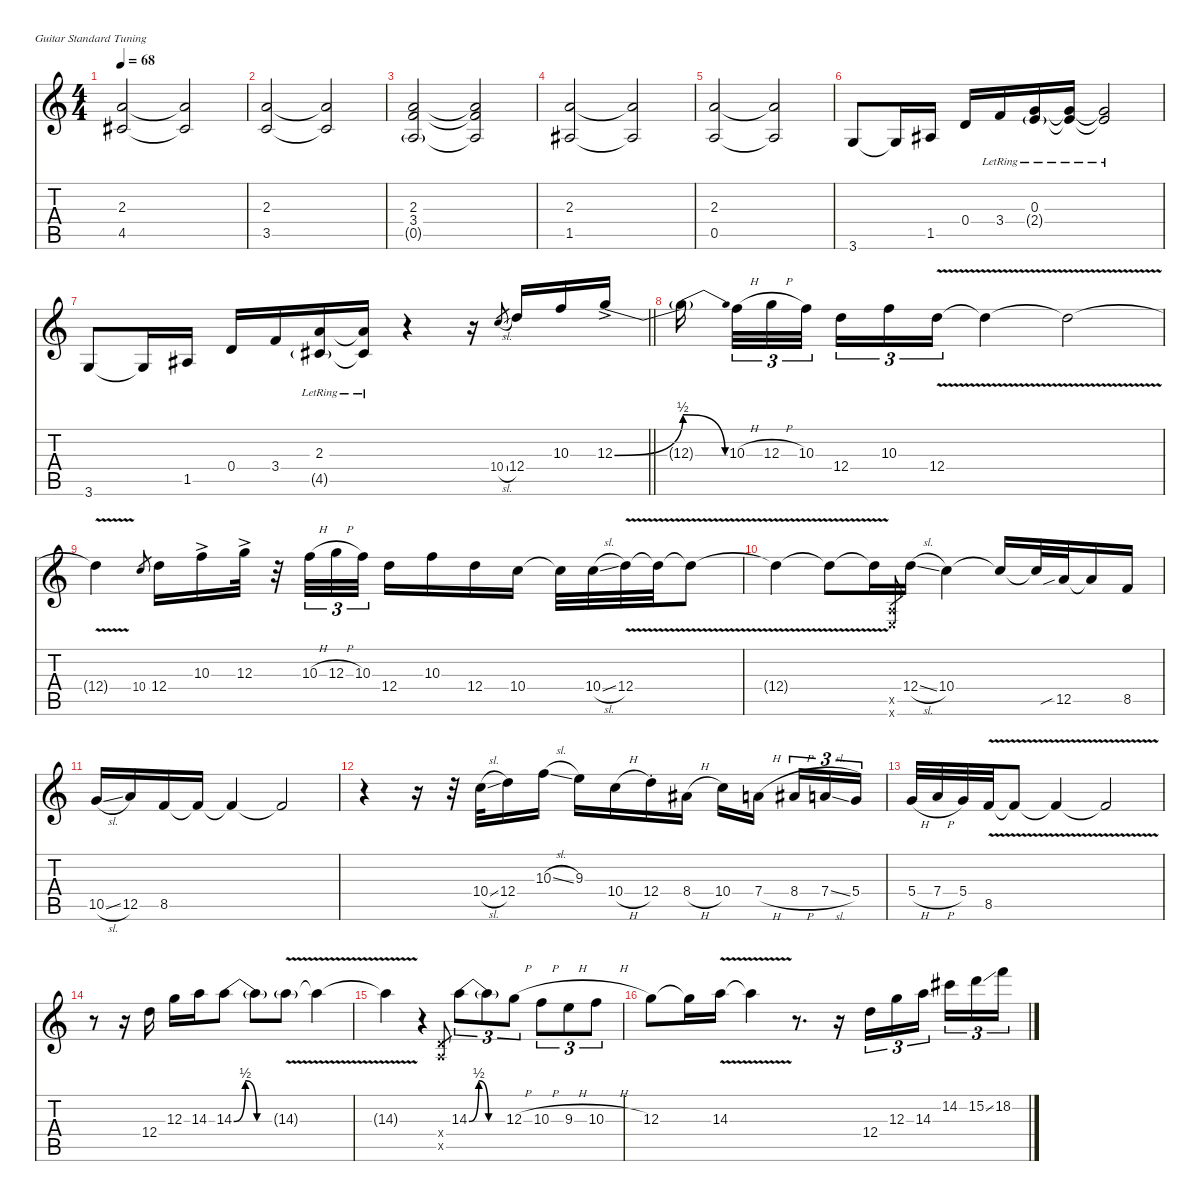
\defaultSystemsLayout 4
\hideDynamics
\bracketExtendMode nobrackets
\singleTrackTrackNamePolicy hidden
\multiTrackTrackNamePolicy hidden
\firstSystemTrackNameMode fullname
\firstSystemTrackNameOrientation horizontal
\otherSystemsTrackNameOrientation horizontal
\track ("Mikael Akerfeldt (Clean Jazz)" "jz.guit.") {instrument electricguitarjazz}
\staff {score tabs}
\tuning (E4 B3 G3 D3 A2 E2)
\ts (4 4)
\tempo 68
\clef g2
\ks c
(2.3 4.5{acc #}).2{dy f beam Up} (2.3{t} 4.5{t acc #}).2{beam Up} |
(2.3 3.5).2{beam Up} (2.3{t} 3.5{t}).2{beam Up} |
(2.3 3.4 0.5{g}).2{beam Up} (2.3{t} 3.4{t} 0.5{t}).2{beam Up} |
(2.3 1.5{acc #}).2{beam Up} (2.3{t} 1.5{t acc #}).2{beam Up} |
(2.3 0.5).2{beam Up} (2.3{t} 0.5{t}).2{beam Up} |
3.6.8{beam Up} 3.6{t}.16{beam Up} 1.5{acc #}.16{beam Up} 0.4.16{beam Up} 3.4{lr}.16{beam Up} (0.3{lr} 2.4{g}).16{beam Up} (0.3{lr t} 2.4{t}).16{beam Up} (0.3{lr t} 2.4{t}).2{beam Up} |
\section ("" "")
\barLineRight lightlight
3.6.8{instrument electricguitarjazz beam Up} 3.6{t}.16{beam Up} 1.5{acc #}.16{beam Up} 0.4.16{beam Up} 3.4.16{beam Up} (2.3{lr} 4.5{g acc #}).16{beam Up} (2.3{lr t} 4.5{t acc #}).16{beam Up} r.4{beam Up} r.16{beam Up} 10.4{sl}.8{gr dy mf beam Up} 12.4.16{dy f beam Down} 10.3.16{beam Down} 12.3{be (bend 0 0 60 2) ac}.16{dy ff beam Down} |
12.3{be (release 0 2 60 0) t}.16{dy f beam Down} 10.3{h}.32{tu (3 2) beam Down} 12.3{h}.32{tu (3 2) beam Down} 10.3.32{tu (3 2) beam Down} 12.4.16{tu (3 2) beam Down} 10.3.16{tu (3 2) beam Down} 12.4{v}.16{tu (3 2) beam Down} 12.4{v t}.4{beam Down} 12.4{v t}.2{beam Down} |
12.4{v t}.4{beam Down} 10.4.8{gr dy mf beam Up} 12.4.16{dy f beam Down} 10.3{ac}.16{dy ff beam Down} 12.3{ac}.32{beam Down} r.32{beam Down} 10.3{h}.32{tu (3 2) dy f beam Down} 12.3{h}.32{tu (3 2) beam Down} 10.3.32{tu (3 2) beam Down} 12.4.16{beam Down} 10.3.16{beam Down} 12.4.16{beam Down} 10.4.16{beam Down} 10.4{t}.32{beam Down} 10.4{sl}.32{beam Down} 12.4{v}.32{beam Down} 12.4{v t}.32{beam Down} 12.4{v t}.8{beam Down} |
12.4{v t}.4{beam Down} 12.4{v t}.8{beam Down} 12.4{v t}.16{beam Down} (0.5{x} 0.6{x}).8{gr dy mf beam Up} 12.4{sl}.16{dy f beam Down} 10.4.4{beam Down} 10.4{t}.16{beam Up} 10.4{t}.32{beam Up} 12.5{sib}.32{beam Up} 12.5{t}.16{beam Up} 8.5.16{beam Up} |
10.5{sl}.16{beam Up} 12.5.16{beam Up} 8.5.16{beam Up} 8.5{t}.16{beam Up} 8.5{t}.4{beam Up} 8.5{t}.2{beam Up} |
r.4{beam Down} r.16{beam Down} r.32{beam Down} 10.4{sl}.32{beam Down} 12.4.16{beam Down} 10.3{sl}.16{beam Down} 9.3.16{beam Down} 10.4{h}.16{beam Down} 12.4{st}.16{beam Down} 8.4{h acc #}.16{beam Down} 10.4.16{beam Down} 7.4{h}.16{beam Down} 8.4{h acc #}.16{tu (3 2) beam Up} 7.4{sl}.16{tu (3 2) beam Up} 5.4.16{tu (3 2) beam Up} |
5.4{h}.32{beam Up} 7.4{h}.32{beam Up} 5.4.32{beam Up} 8.5{v}.32{beam Up} 8.5{v t}.8{beam Up} 8.5{v t}.4{beam Up} 8.5{v t}.2{beam Up} |
r.8{beam Down} r.16{beam Down} 12.4.16{beam Down} 12.3.16{beam Down} 14.3.16{beam Down} 14.3{be (bendrelease 0 0 30 2 30 2 60 0)}.8{beam Down} 14.3{be (hold 0 0 60 0) t}.8{beam Down} 14.3{v g}.8{dy mp beam Down} 14.3{v t}.4{dy f beam Down} |
14.3{v t}.4{beam Down} r.4{beam Down} (0.4{x} 0.5{x}).8{gr dy mf beam Up} 14.3{be (bendrelease 0 0 30 2 30 2 60 0)}.8{tu (3 2) dy f beam Down} 14.3{be (hold 0 0 60 0) t}.8{tu (3 2) beam Down} 12.3{h}.8{tu (3 2) dy mf beam Down} 10.3{h}.8{tu (3 2) beam Down} 9.3{h}.8{tu (3 2) dy mp beam Down} 10.3{h}.8{tu (3 2) beam Down} |
12.3.8{beam Down} 12.3{t}.16{dy f beam Down} 14.3{v}.16{dy p beam Down} 14.3{v t}.4{dy f beam Down} r.8{d beam Down} r.16{beam Down} 12.4.16{tu (3 2) beam Down} 12.3.16{tu (3 2) beam Down} 14.3.16{tu (3 2) beam Down} 14.2{acc #}.16{tu (3 2) beam Down} 15.2{ss}.16{tu (3 2) beam Down} 18.2.16{tu (3 2) beam Down}
